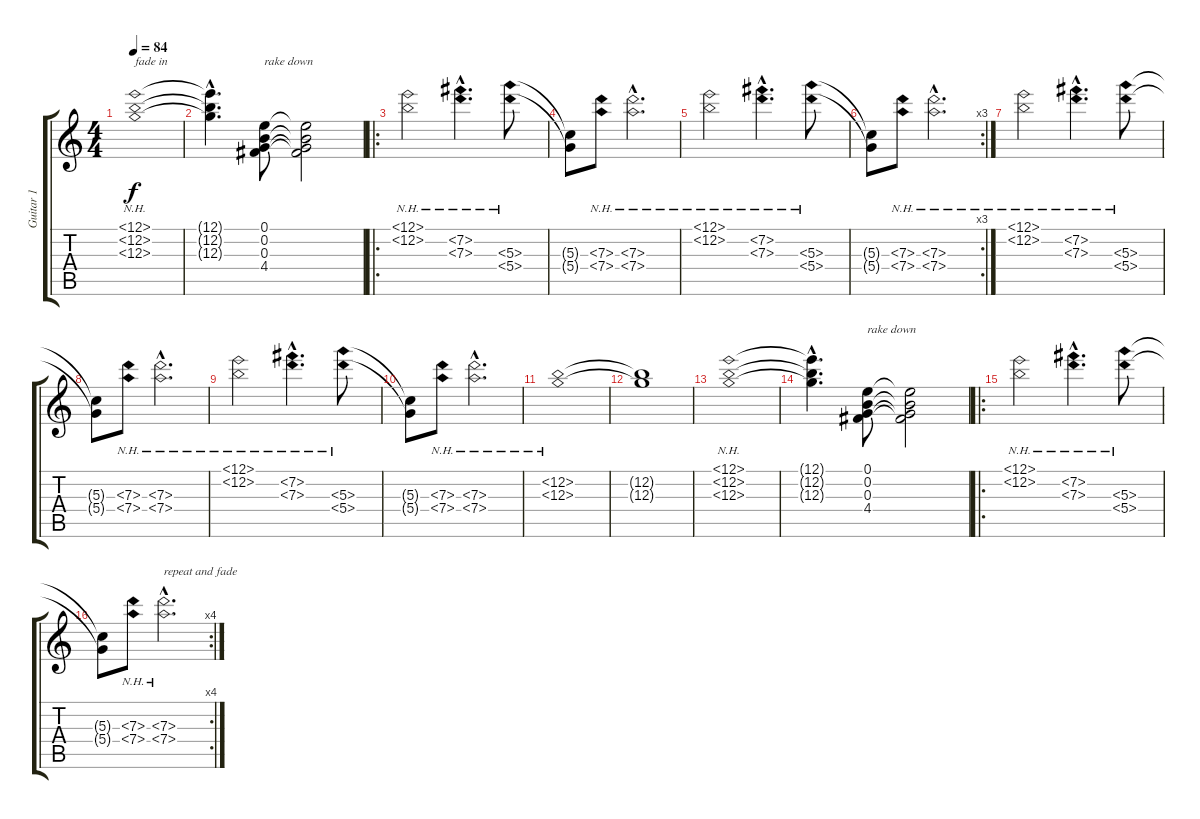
\track ("Guitar 1" "Guitar 1") {instrument electricguitarclean}
\staff {score tabs}
\tuning (E4 B3 G3 D3 A2 E2) {hide}
\ts (4 4)
\tempo 84
\clef g2
\ks c
(12.1{nh} 12.2{nh} 12.3{nh}).1{txt "fade in" dy f instrument electricguitarclean} |
(12.1{hac t} 12.2{hac t} 12.3{hac t}).4{d} (0.1 0.2 0.3 4.4).8{txt "rake down"} (0.1{t} 0.2{t} 0.3{t} 4.4{t}).2 |
\ro
(12.1{nh} 12.2{nh}).2 (7.2{nh hac} 7.3{nh hac}).4{d} (5.3{nh} 5.4{nh}).8 |
(5.3{t} 5.4{t}).8 (7.3{nh} 7.4{nh}).8 (7.3{nh hac} 7.4{nh hac}).2{d} |
(12.1{nh} 12.2{nh}).2 (7.2{nh hac} 7.3{nh hac}).4{d} (5.3{nh} 5.4{nh}).8 |
\rc 3
(5.3{t} 5.4{t}).8 (7.3{nh} 7.4{nh}).8 (7.3{nh hac} 7.4{nh hac}).2{d} |
(12.1{nh} 12.2{nh}).2 (7.2{nh hac} 7.3{nh hac}).4{d} (5.3{nh} 5.4{nh}).8 |
(5.3{t} 5.4{t}).8 (7.3{nh} 7.4{nh}).8 (7.3{nh hac} 7.4{nh hac}).2{d} |
(12.1{nh} 12.2{nh}).2 (7.2{nh hac} 7.3{nh hac}).4{d} (5.3{nh} 5.4{nh}).8 |
(5.3{t} 5.4{t}).8 (7.3{nh} 7.4{nh}).8 (7.3{nh hac} 7.4{nh hac}).2{d} |
(12.2{nh} 12.3{nh}).1 |
(12.2{t} 12.3{t}).1 |
(12.1{nh} 12.2{nh} 12.3{nh}).1 |
(12.1{hac t} 12.2{hac t} 12.3{hac t}).4{d} (0.1 0.2 0.3 4.4).8{txt "rake down"} (0.1{t} 0.2{t} 0.3{t} 4.4{t}).2 |
\ro
(12.1{nh} 12.2{nh}).2 (7.2{nh hac} 7.3{nh hac}).4{d} (5.3{nh} 5.4{nh}).8 |
\rc 4
(5.3{t} 5.4{t}).8 (7.3{nh} 7.4{nh}).8 (7.3{nh hac} 7.4{nh hac}).2{d txt "repeat and fade"}
